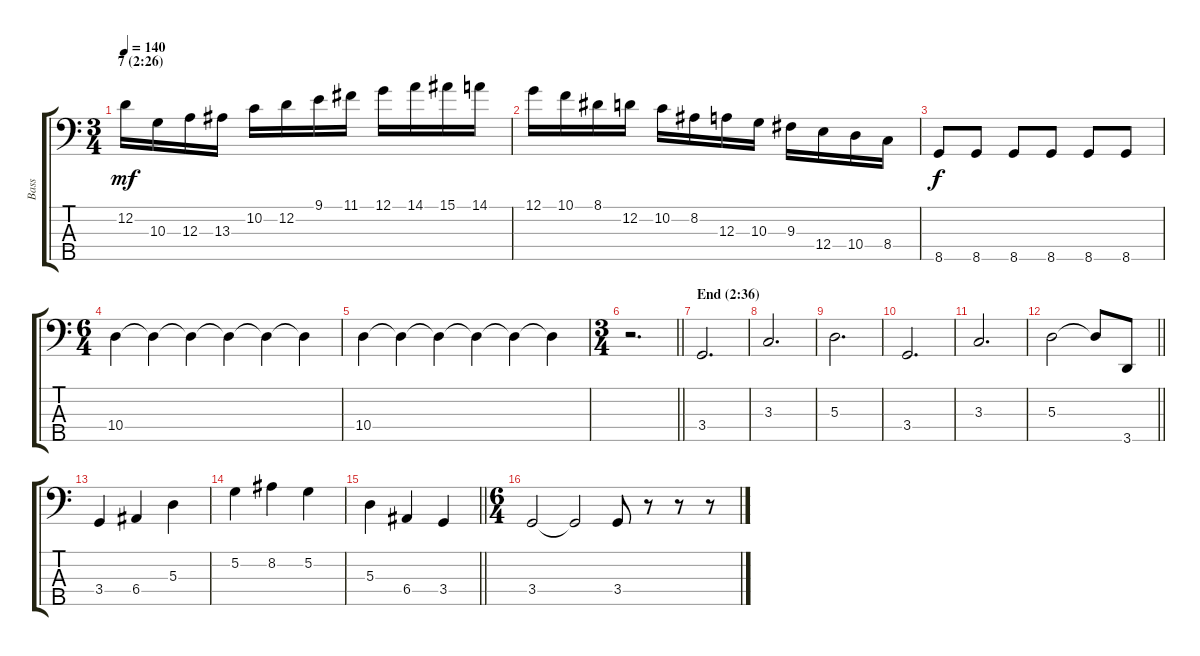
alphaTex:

\track ("Bass" "Bass") {instrument electricbassfinger}
\staff {score tabs}
\tuning (G2 D2 A1 E1 B0) {hide}
\ts (3 4)
\section ("" "7 (2:26)")
\tempo 140
\clef f4
\ks c
12.2.16{dy mf} 10.3.16 12.3.16 13.3.16 10.2.16 12.2.16 9.1.16 11.1.16 12.1.16 14.1.16 15.1.16 14.1.16 |
12.1.16 10.1.16 8.1.16 12.2.16 10.2.16 8.2.16 12.3.16 10.3.16 9.3.16 12.4.16 10.4.16 8.4.16 |
8.5.8{dy f} 8.5.8 8.5.8 8.5.8 8.5.8 8.5.8 |
\ts (6 4)
10.4.4 10.4{t}.4 10.4{t}.4 10.4{t}.4 10.4{t}.4 10.4{t}.4 |
10.4.4 10.4{t}.4 10.4{t}.4 10.4{t}.4 10.4{t}.4 10.4{t}.4 |
\ts (3 4)
\barLineRight lightlight
r.2{d} |
\section ("" "End (2:36)")
3.4.2{d} |
3.3.2{d} |
5.3.2{d} |
3.4.2{d} |
3.3.2{d} |
\barLineRight lightlight
5.3.2 5.3{t}.8 3.5.8 |
\section ("" "")
3.4.4 6.4.4 5.3.4 |
5.2.4 8.2.4 5.2.4 |
\barLineRight lightlight
5.3.4 6.4.4 3.4.4 |
\ts (6 4)
3.4.2 3.4{t}.2 3.4.8 r.8 r.8 r.8
